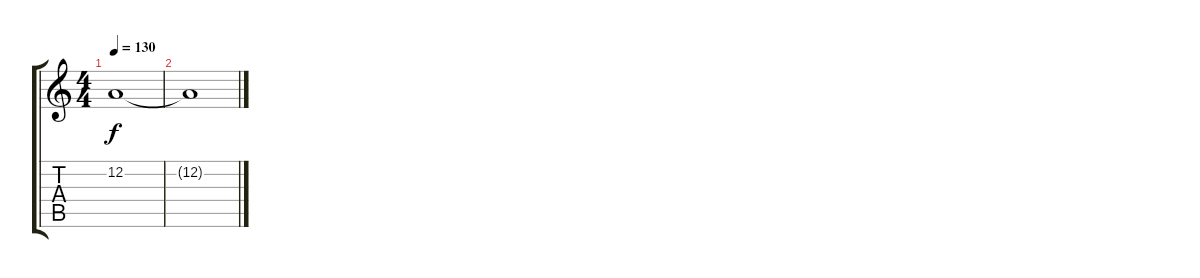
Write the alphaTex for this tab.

\track "" {instrument flute}
\staff {score tabs}
\tuning (D4 A3 F3 C3 G2 D2) {hide}
\ts (4 4)
\tempo 130
\clef g2
\ks c
12.2.1{dy f} |
12.2{t}.1
